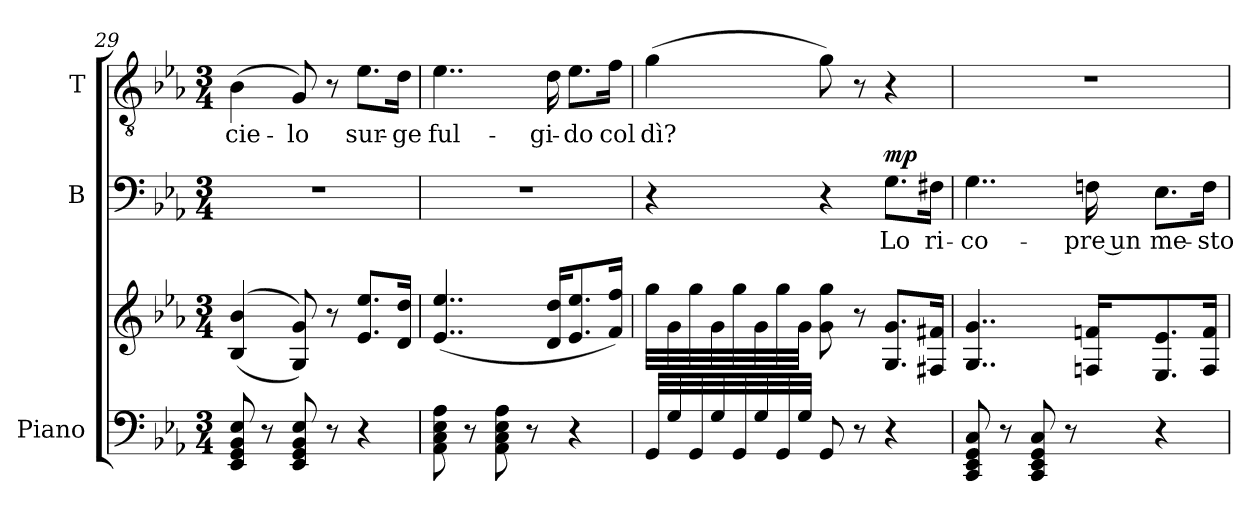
**kern	**kern	**kern	**text	**dynam	**kern	**text
*part3	*part3	*part2	*part2	*part2	*part1	*part1
*staff4	*staff3	*staff2	*staff2	*staff2	*staff1	*staff1
*I"Piano	*	*I"B	*	*	*I"T	*
*I'Pno	*	*I'B	*	*	*I'T	*
*clefF4	*clefG2	*clefF4	*	*	*clefGv2	*
*k[b-e-a-]	*k[b-e-a-]	*k[b-e-a-]	*	*	*k[b-e-a-]	*
*M3/4	*M3/4	*M3/4	*	*	*M3/4	*
=29	=29	=29	=29	=29	=29	=29
8EE-/ 8GG/ 8BB-/ 8E-/	(>(4B-/ 4b-/	2.r	.	.	(4B-\	cie-
8r	.	.	.	.	.	.
8EE-/ 8GG/ 8BB-/ 8E-/	8G/ 8g/))	.	.	.	8G/)	-lo
8r	8r	.	.	.	8r	.
4r	8.e-/ 8.ee-/L	.	.	.	8.e-\L	sur-
.	16d/ 16dd/Jk	.	.	.	16d\Jk	-ge
=30	=30	=30	=30	=30	=30	=30
8AA-\ 8C\ 8E-\ 8A-\	(4..e-/ 4..ee-/	2.r	.	.	4..e-\	ful-
8r	.	.	.	.	.	.
8AA-\ 8C\ 8E-\ 8A-\	.	.	.	.	.	.
8r	.	.	.	.	.	.
.	16d/ 16dd/KL	.	.	.	16d\	-gi-
4r	8.e-/ 8.ee-/	.	.	.	8.e-\L	-do
.	16f/ 16ff/Jk)	.	.	.	16f\Jk	col
!!LO:LB:g=z
=31	=31	=31	=31	=31	=31	=31
32GG/LLL	32gg\LLL	4r	.	.	(4g\	dì?
32G/	32g\	.	.	.	.	.
32GG/	32gg\	.	.	.	.	.
32G/	32g\	.	.	.	.	.
32GG/	32gg\	.	.	.	.	.
32G/	32g\	.	.	.	.	.
32GG/	32gg\	.	.	.	.	.
32G/JJJ	32g\JJJ	.	.	.	.	.
8GG/	8g\ 8gg\	4r	.	.	8g\)	.
8r	8r	.	.	.	8r	.
!	!	!	!	!LO:DY:a	!	!
4r	8.G/ 8.g/L	8.G\L	Lo	mp	4r	.
.	16F#X/ 16f#X/Jk	16F#X\Jk	ri-	.	.	.
=32	=32	=32	=32	=32	=32	=32
8CC/ 8EE-/ 8GG/ 8C/	4..G/ 4..g/	4..G\	-co-	.	2.r	.
8r	.	.	.	.	.	.
8CC/ 8EE-/ 8GG/ 8C/	.	.	.	.	.	.
8r	.	.	.	.	.	.
.	16Fn/ 16fn/KL	16Fn\	-pre un	.	.	.
4r	8.E-/ 8.e-/	8.E-\L	me-	.	.	.
.	16F/ 16f/Jk	16F\Jk	-sto	.	.	.
=	=	=	=	=	=	=
*-	*-	*-	*-	*-	*-	*-
